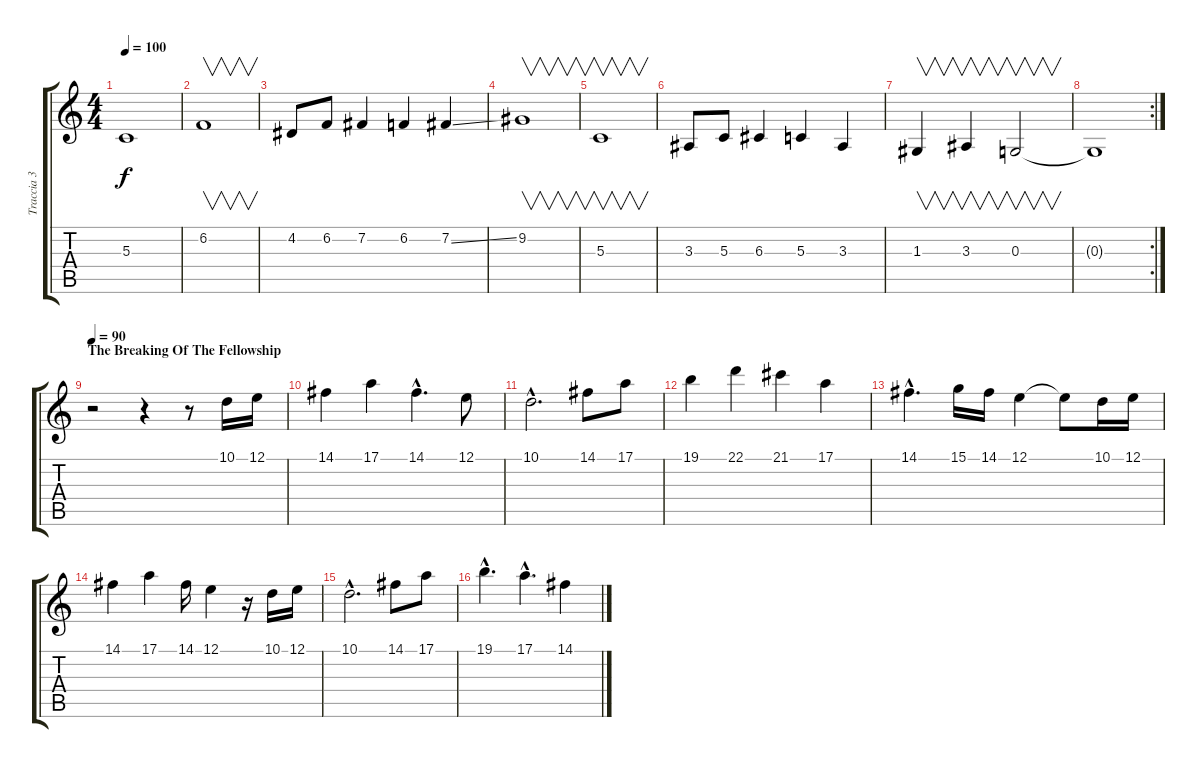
\track ("Traccia 3" "Traccia 3") {instrument flute}
\staff {score tabs}
\tuning (E4 B3 G3 D3 A2 E2) {hide}
\ts (4 4)
\tempo 100
\clef g2
\ks c
5.3{t}.1{dy f} |
6.2.1{v} |
4.2.8 6.2.8 7.2.4 6.2.4 7.2{ss}.4 |
9.2.1{v} |
5.3.1{v} |
3.3.8 5.3.8 6.3.4 5.3.4 3.3.4 |
1.3.4{v} 3.3.4{v} 0.3.2{v} |
\rc 2
0.3{t}.1 |
\section ("" "The Breaking Of The Fellowship")
\tempo 90
r.2 r.4 r.8 10.1.16 12.1.16 |
14.1.4 17.1.4 14.1{hac}.4{d} 12.1.8 |
10.1{hac}.2{d} 14.1.8 17.1.8 |
19.1.4 22.1.4 21.1.4 17.1.4 |
14.1{hac}.4{d} 15.1.16 14.1.16 12.1.4 12.1{t}.8 10.1.16 12.1.16 |
14.1.4 17.1.4 14.1.16 12.1.4 r.16 10.1.16 12.1.16 |
10.1{hac}.2{d} 14.1.8 17.1.8 |
19.1{hac}.4{d} 17.1{hac}.4{d} 14.1.4
